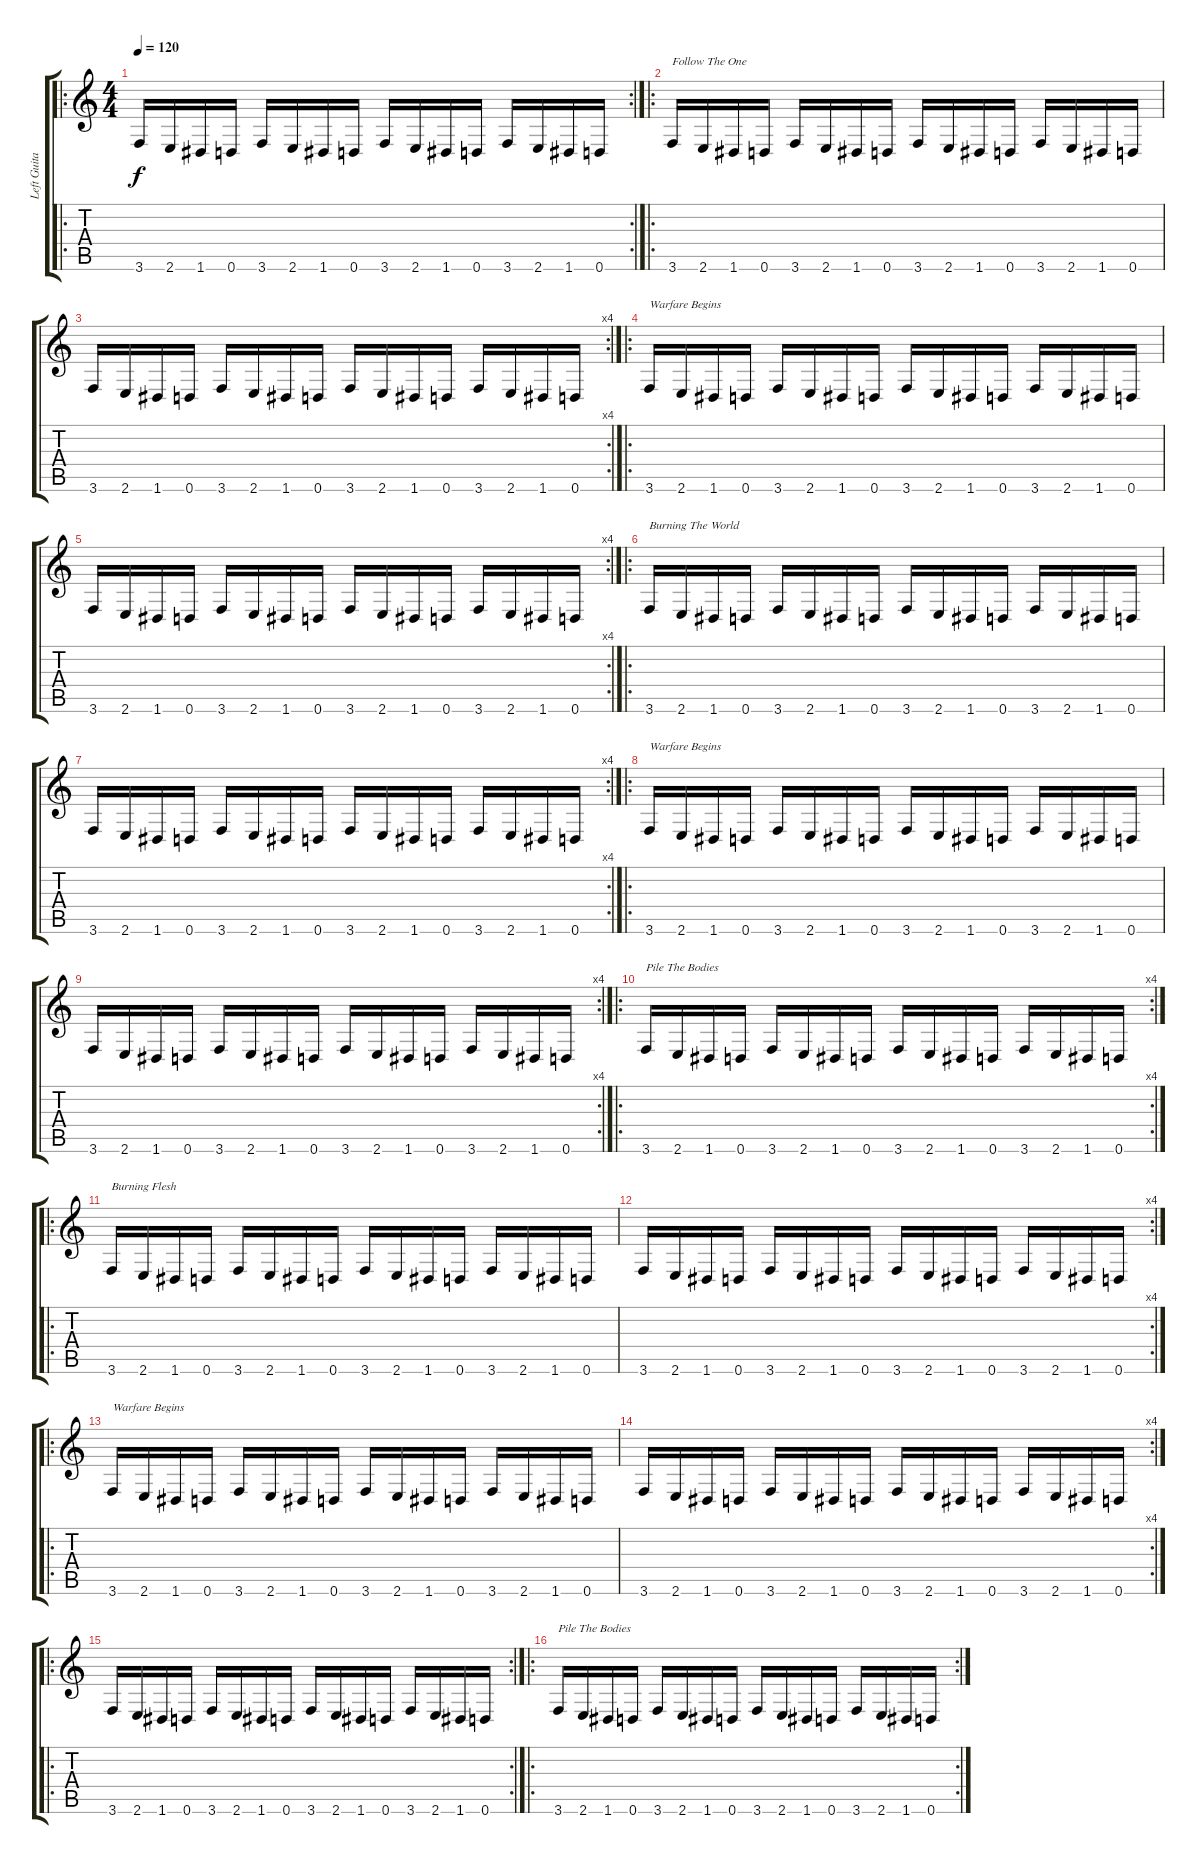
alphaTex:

\track ("Left Guitar" "Left Guita") {instrument distortionguitar}
\staff {score tabs}
\tuning (E4 B3 G3 D3 A2 D2) {hide}
\ro
\rc 2
\ts (4 4)
\tempo 120
\tempo 130
\tempo 120
\clef g2
\ks c
3.6.16{dy f instrument distortionguitar} 2.6.16 1.6.16 0.6.16 3.6.16 2.6.16 1.6.16 0.6.16 3.6.16 2.6.16 1.6.16 0.6.16 3.6.16 2.6.16 1.6.16 0.6.16 |
\ro
3.6.16{txt "Follow The One"} 2.6.16 1.6.16 0.6.16 3.6.16 2.6.16 1.6.16 0.6.16 3.6.16 2.6.16 1.6.16 0.6.16 3.6.16 2.6.16 1.6.16 0.6.16 |
\rc 4
3.6.16 2.6.16 1.6.16 0.6.16 3.6.16 2.6.16 1.6.16 0.6.16 3.6.16 2.6.16 1.6.16 0.6.16 3.6.16 2.6.16 1.6.16 0.6.16 |
\ro
3.6.16{txt "Warfare Begins"} 2.6.16 1.6.16 0.6.16 3.6.16 2.6.16 1.6.16 0.6.16 3.6.16 2.6.16 1.6.16 0.6.16 3.6.16 2.6.16 1.6.16 0.6.16 |
\rc 4
3.6.16 2.6.16 1.6.16 0.6.16 3.6.16 2.6.16 1.6.16 0.6.16 3.6.16 2.6.16 1.6.16 0.6.16 3.6.16 2.6.16 1.6.16 0.6.16 |
\ro
3.6.16{txt "Burning The World"} 2.6.16 1.6.16 0.6.16 3.6.16 2.6.16 1.6.16 0.6.16 3.6.16 2.6.16 1.6.16 0.6.16 3.6.16 2.6.16 1.6.16 0.6.16 |
\rc 4
3.6.16 2.6.16 1.6.16 0.6.16 3.6.16 2.6.16 1.6.16 0.6.16 3.6.16 2.6.16 1.6.16 0.6.16 3.6.16 2.6.16 1.6.16 0.6.16 |
\ro
3.6.16{txt "Warfare Begins"} 2.6.16 1.6.16 0.6.16 3.6.16 2.6.16 1.6.16 0.6.16 3.6.16 2.6.16 1.6.16 0.6.16 3.6.16 2.6.16 1.6.16 0.6.16 |
\rc 4
3.6.16 2.6.16 1.6.16 0.6.16 3.6.16 2.6.16 1.6.16 0.6.16 3.6.16 2.6.16 1.6.16 0.6.16 3.6.16 2.6.16 1.6.16 0.6.16 |
\ro
\rc 4
3.6.16{txt "Pile The Bodies"} 2.6.16 1.6.16 0.6.16 3.6.16 2.6.16 1.6.16 0.6.16 3.6.16 2.6.16 1.6.16 0.6.16 3.6.16 2.6.16 1.6.16 0.6.16 |
\ro
3.6.16{txt "Burning Flesh"} 2.6.16 1.6.16 0.6.16 3.6.16 2.6.16 1.6.16 0.6.16 3.6.16 2.6.16 1.6.16 0.6.16 3.6.16 2.6.16 1.6.16 0.6.16 |
\rc 4
3.6.16 2.6.16 1.6.16 0.6.16 3.6.16 2.6.16 1.6.16 0.6.16 3.6.16 2.6.16 1.6.16 0.6.16 3.6.16 2.6.16 1.6.16 0.6.16 |
\ro
3.6.16{txt "Warfare Begins"} 2.6.16 1.6.16 0.6.16 3.6.16 2.6.16 1.6.16 0.6.16 3.6.16 2.6.16 1.6.16 0.6.16 3.6.16 2.6.16 1.6.16 0.6.16 |
\rc 4
3.6.16 2.6.16 1.6.16 0.6.16 3.6.16 2.6.16 1.6.16 0.6.16 3.6.16 2.6.16 1.6.16 0.6.16 3.6.16 2.6.16 1.6.16 0.6.16 |
\ro
\rc 2
3.6.16 2.6.16 1.6.16 0.6.16 3.6.16 2.6.16 1.6.16 0.6.16 3.6.16 2.6.16 1.6.16 0.6.16 3.6.16 2.6.16 1.6.16 0.6.16 |
\ro
\rc 2
3.6.16{txt "Pile The Bodies"} 2.6.16 1.6.16 0.6.16 3.6.16 2.6.16 1.6.16 0.6.16 3.6.16 2.6.16 1.6.16 0.6.16 3.6.16 2.6.16 1.6.16 0.6.16
